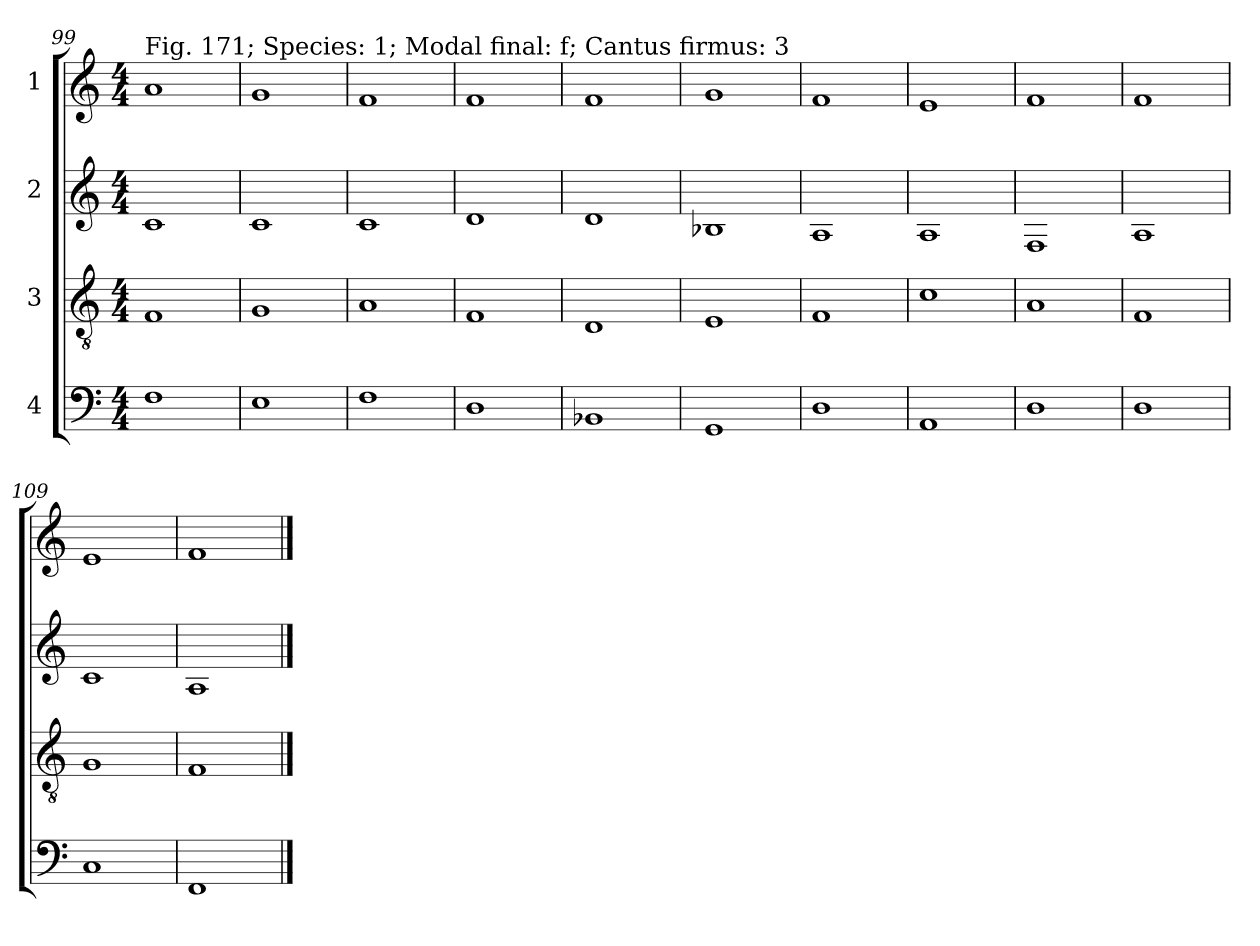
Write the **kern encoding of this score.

**kern	**kern	**kern	**kern
*part4	*part3	*part2	*part1
*staff4	*staff3	*staff2	*staff1
*I"4	*I"3	*I"2	*I"1
*clefF4	*clefGv2	*clefG2	*clefG2
*k[]	*k[]	*k[]	*k[]
*M4/4	*M4/4	*M4/4	*M4/4
=99	=99	=99	=99
!	!	!	!LO:TX:a:t=Fig. 171; Species&colon; 1; Modal final&colon; f; Cantus firmus&colon; 3
1F	1F	1c	1a
=100	=100	=100	=100
1E	1G	1c	1g
=101	=101	=101	=101
1F	1A	1c	1f
=102	=102	=102	=102
1D	1F	1d	1f
=103	=103	=103	=103
1BB-X	1D	1d	1f
=104	=104	=104	=104
1GG	1E	1B-X	1g
=105	=105	=105	=105
1D	1F	1A	1f
=106	=106	=106	=106
1AA	1c	1A	1e
=107	=107	=107	=107
1D	1A	1F	1f
=108	=108	=108	=108
1D	1F	1A	1f
=109	=109	=109	=109
1C	1G	1c	1e
=110	=110	=110	=110
1FF	1F	1A	1f
==	==	==	==
*-	*-	*-	*-
